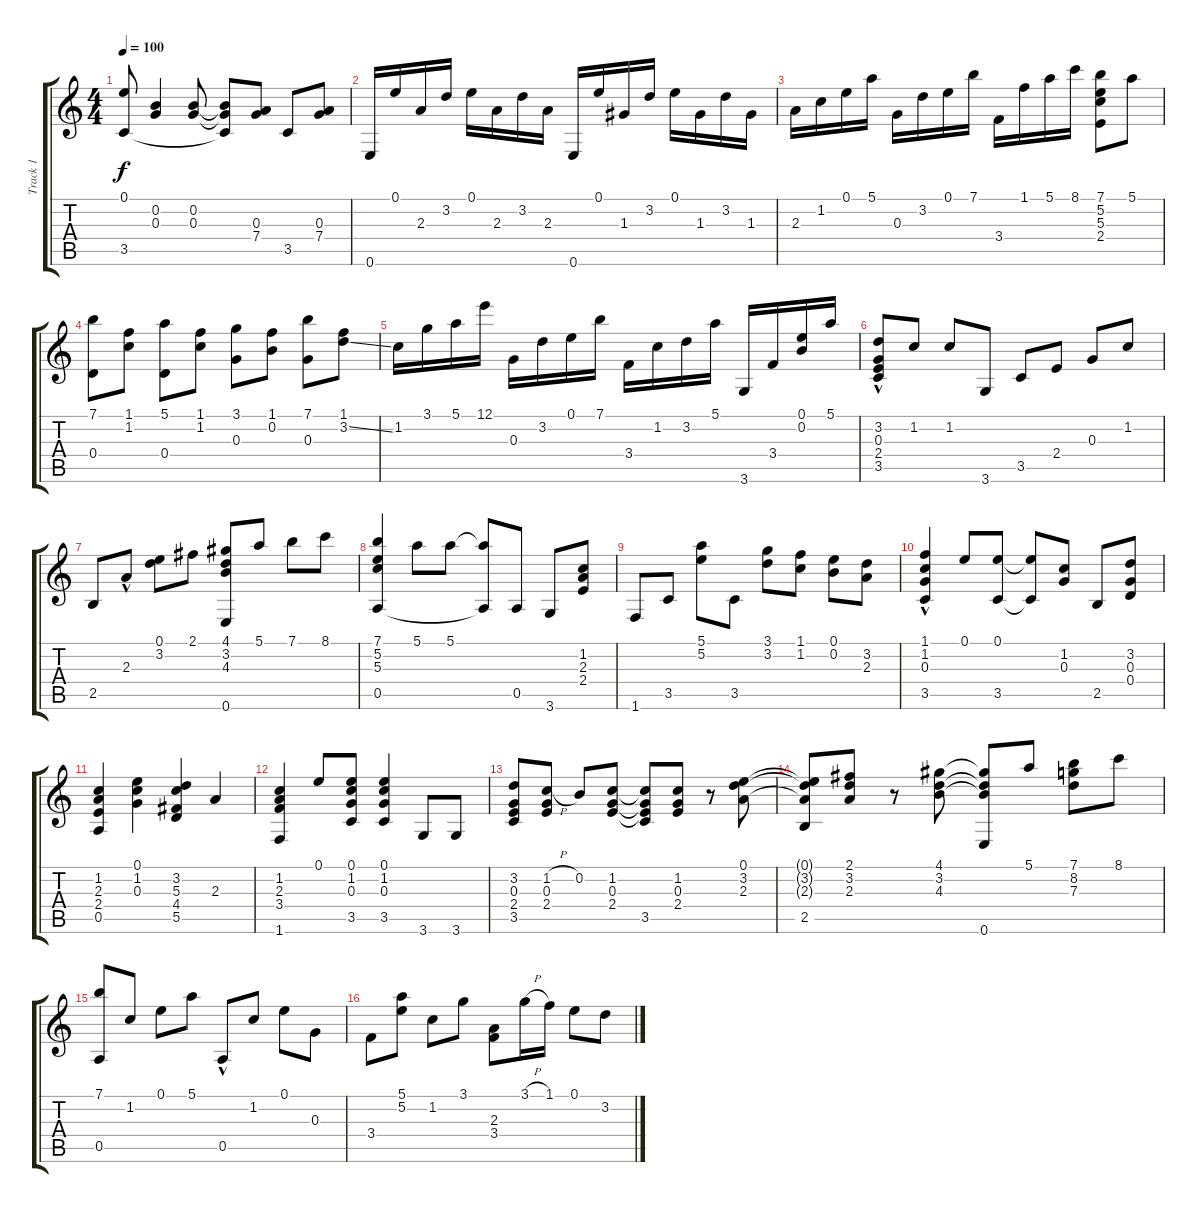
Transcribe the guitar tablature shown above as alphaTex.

\track ("Track 1" "Track 1") {instrument acousticguitarnylon}
\staff {score tabs}
\tuning (E4 B3 G3 D3 A2 E2) {hide}
\ts (4 4)
\tempo 100
\clef g2
\ks c
(0.1 3.5).8{dy f} (0.2 0.3).4 (0.2 0.3).8 (0.2{t} 0.3{t} 3.5{t}).8 (0.3 7.4).8 3.5.8 (0.3 7.4).8 |
0.6.16 0.1.16 2.3.16 3.2.16 0.1.16 2.3.16 3.2.16 2.3.16 0.6.16 0.1.16 1.3.16 3.2.16 0.1.16 1.3.16 3.2.16 1.3.16 |
2.3.16 1.2.16 0.1.16 5.1.16 0.3.16 3.2.16 0.1.16 7.1.16 3.4.16 1.1.16 5.1.16 8.1.16 (7.1 5.2 5.3 2.4).8 5.1.8 |
(7.1 0.4).8 (1.1 1.2).8 (5.1 0.4).8 (1.1 1.2).8 (3.1 0.3).8 (1.1 0.2).8 (7.1 0.3).8 (1.1 3.2{ss}).8 |
1.2.16 3.1.16 5.1.16 12.1.16 0.3.16 3.2.16 0.1.16 7.1.16 3.4.16 1.2.16 3.2.16 5.1.16 3.6.16 3.4.16 (0.1 0.2).16 5.1.16 |
(3.2 0.3{hac} 2.4{hac} 3.5{hac}).8 1.2.8 1.2.8 3.6.8 3.5.8 2.4.8 0.3.8 1.2.8 |
2.5.8 2.3{hac}.8 (0.1 3.2).8 2.1.8 (4.1 3.2 4.3 0.6).8 5.1.8 7.1.8 8.1.8 |
(7.1 5.2 5.3 0.5).4 5.1.8 5.1.8 (5.1{t} 0.5{t}).8 0.5.8 3.6.8 (1.2 2.3 2.4).8 |
1.6.8 3.5.8 (5.1 5.2).8 3.5.8 (3.1 3.2).8 (1.1 1.2).8 (0.1 0.2).8 (3.2 2.3).8 |
(1.1 1.2{hac} 0.3{hac} 3.5{hac}).4 0.1.8 (0.1 3.5).8 (0.1{t} 3.5{t}).8 (1.2 0.3).8 2.5.8 (3.2 0.3 0.4).8 |
(1.2 2.3 2.4 0.5).4 (0.1 1.2 0.3).4 (3.2 5.3 4.4 5.5).4 2.3.4 |
(1.2 2.3 3.4 1.6).4 0.1.8 (0.1 1.2 0.3 3.5).8 (0.1 1.2 0.3 3.5).4 3.6.8 3.6.8 |
(3.2 0.3 2.4 3.5).8 (1.2{h} 0.3 2.4).8 0.2.8 (1.2 0.3 2.4).8 (1.2{t} 0.3{t} 2.4{t} 3.5).8 (1.2 0.3 2.4).8 r.8 (0.1 3.2 2.3).8 |
(0.1{t} 3.2{t} 2.3{t} 2.5).8 (2.1 3.2 2.3).8 r.8 (4.1 3.2 4.3).8 (4.1{t} 3.2{t} 4.3{t} 0.6).8 5.1.8 (7.1 8.2 7.3).8 8.1.8 |
(7.1 0.5).8 1.2.8 0.1.8 5.1.8 0.5{hac}.8 1.2.8 0.1.8 0.3.8 |
3.4.8 (5.1 5.2).8 1.2.8 3.1.8 (2.3 3.4).8 3.1{h}.16 1.1.16 0.1.8 3.2.8
